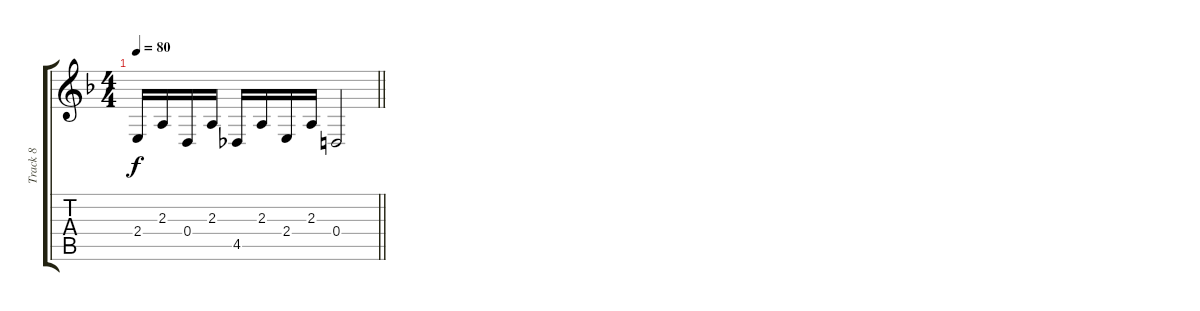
\track ("Track 8" "Track 8") {instrument acousticgrandpiano}
\staff {score tabs}
\tuning (E4 B3 G3 D3 A2 E2) {hide}
\ts (4 4)
\tempo 80
\clef g2
\barLineRight lightlight
\ks dminor
2.4.16{dy f} 2.3.16 0.4.16 2.3.16 4.5.16 2.3.16 2.4.16 2.3.16 0.4.2
